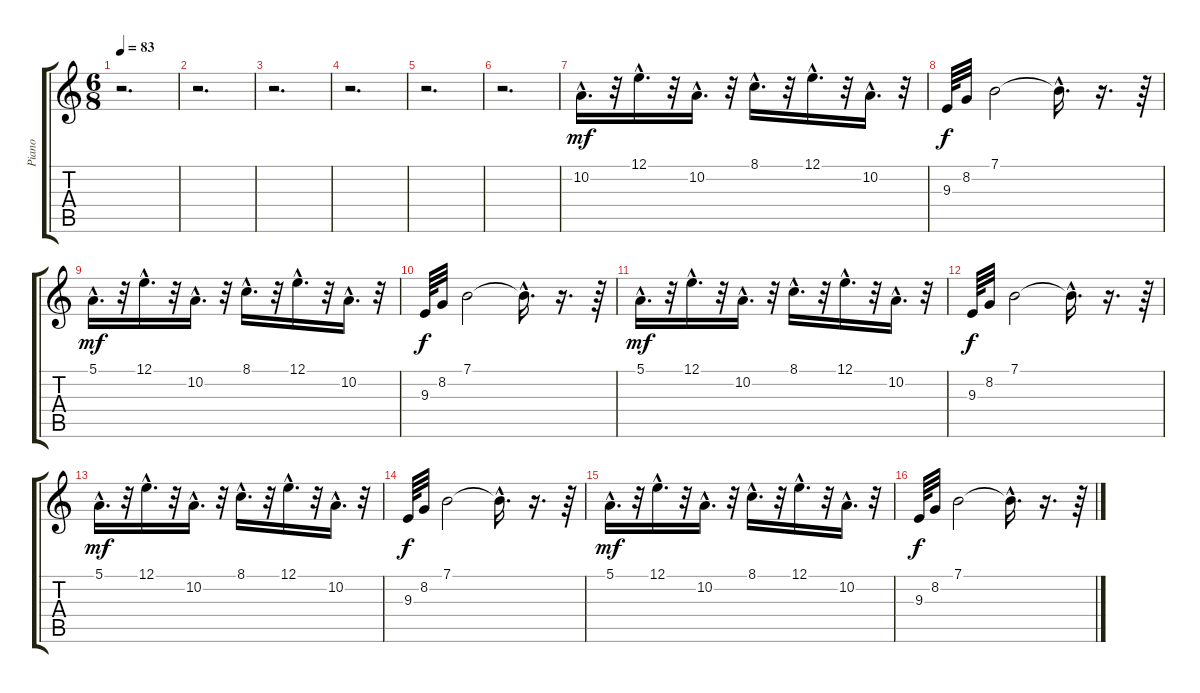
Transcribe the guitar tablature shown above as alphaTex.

\track ("Piano" "Piano") {instrument electricpiano1}
\staff {score tabs}
\tuning (E4 B3 G3 D3 A2 E2) {hide}
\ts (6 8)
\tempo 83
\clef g2
\ks c
r.2{d dy mf instrument electricpiano1} |
r.2{d} |
r.2{d} |
r.2{d} |
r.2{d} |
r.2{d} |
10.2{hac}.16{d} r.32 12.1{hac}.16{d} r.32 10.2{hac}.16{d} r.32 8.1{hac}.16{d} r.32 12.1{hac}.16{d} r.32 10.2{hac}.16{d} r.32 |
9.3.64{dy f} 8.2.32 7.1.2 7.1{hac t}.16{d} r.16{d} r.64 |
5.1{hac}.16{d dy mf} r.32 12.1{hac}.16{d} r.32 10.2{hac}.16{d} r.32 8.1{hac}.16{d} r.32 12.1{hac}.16{d} r.32 10.2{hac}.16{d} r.32 |
9.3.64{dy f} 8.2.32 7.1.2 7.1{hac t}.16{d} r.16{d} r.64 |
5.1{hac}.16{d dy mf} r.32 12.1{hac}.16{d} r.32 10.2{hac}.16{d} r.32 8.1{hac}.16{d} r.32 12.1{hac}.16{d} r.32 10.2{hac}.16{d} r.32 |
9.3.64{dy f} 8.2.32 7.1.2 7.1{hac t}.16{d} r.16{d} r.64 |
5.1{hac}.16{d dy mf} r.32 12.1{hac}.16{d} r.32 10.2{hac}.16{d} r.32 8.1{hac}.16{d} r.32 12.1{hac}.16{d} r.32 10.2{hac}.16{d} r.32 |
9.3.64{dy f} 8.2.32 7.1.2 7.1{hac t}.16{d} r.16{d} r.64 |
5.1{hac}.16{d dy mf} r.32 12.1{hac}.16{d} r.32 10.2{hac}.16{d} r.32 8.1{hac}.16{d} r.32 12.1{hac}.16{d} r.32 10.2{hac}.16{d} r.32 |
9.3.64{dy f} 8.2.32 7.1.2 7.1{hac t}.16{d} r.16{d} r.64
